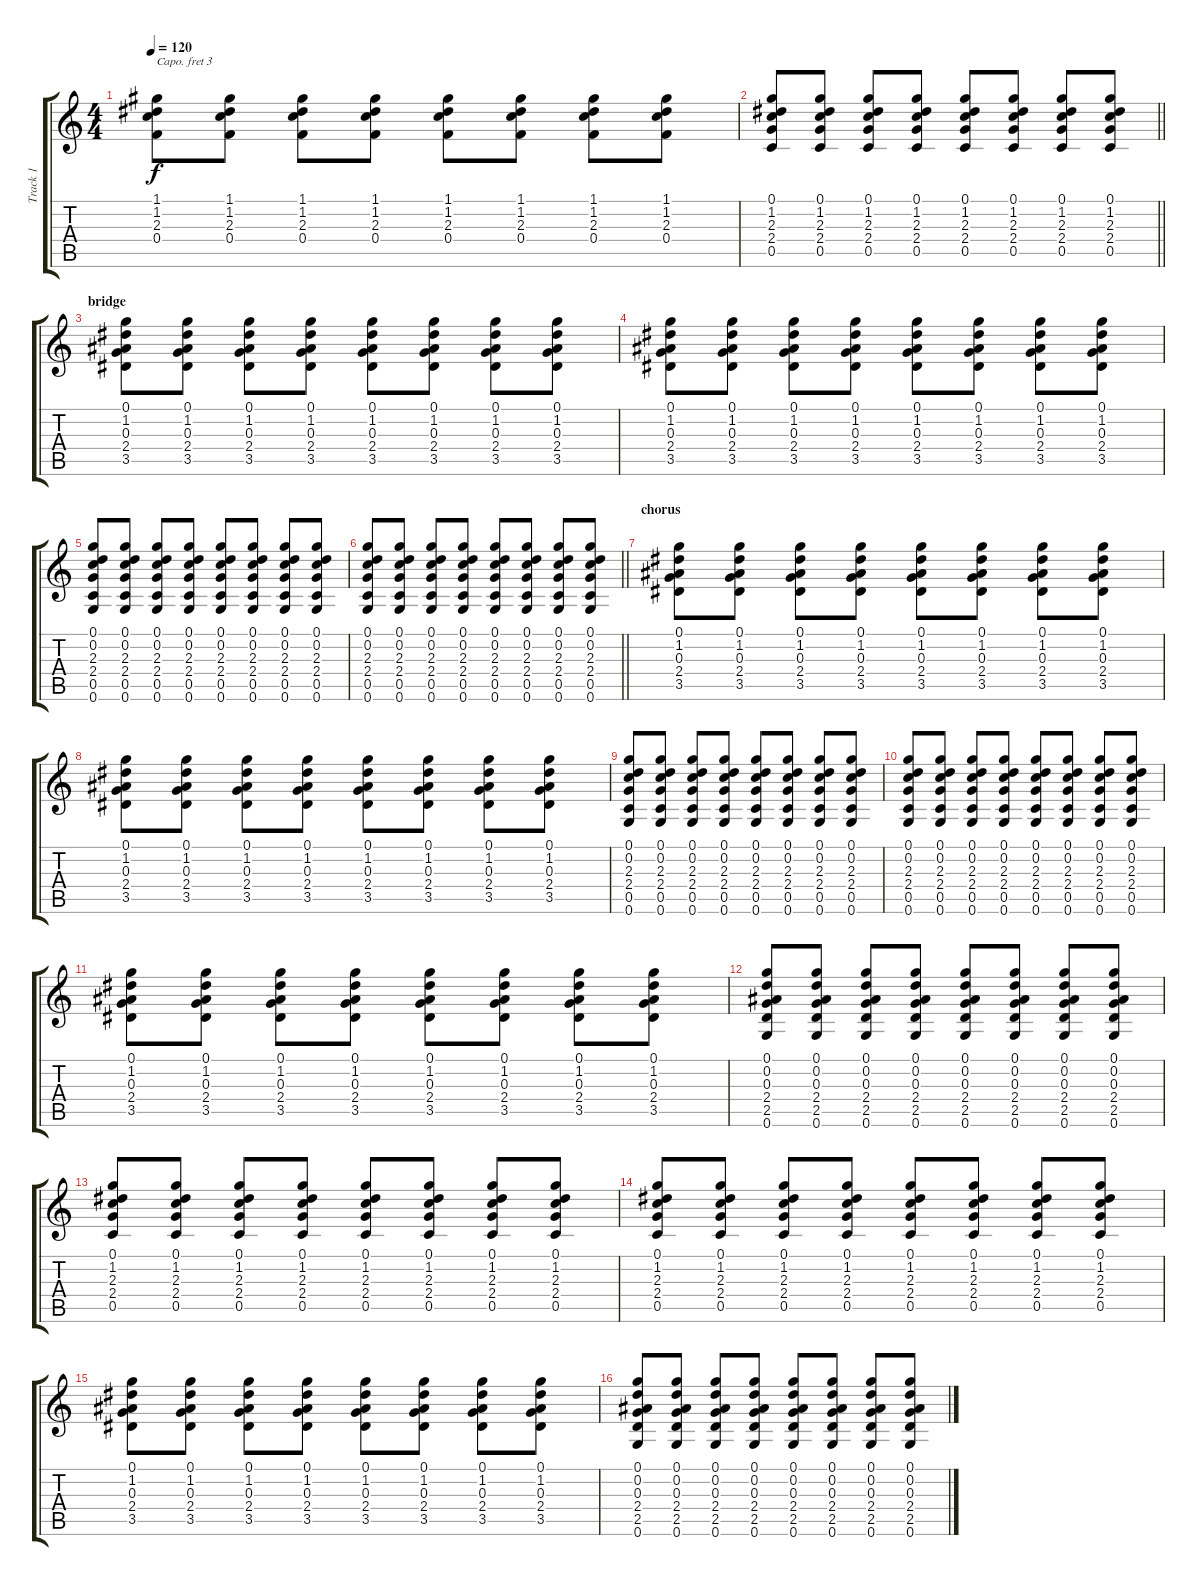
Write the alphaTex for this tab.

\track ("Track 1" "Track 1") {instrument electricguitarjazz}
\staff {score tabs}
\capo 3
\tuning (E4 B3 G3 D3 A2 E2) {hide}
\ts (4 4)
\tempo 120
\clef g2
\ks c
(1.1 1.2 2.3 0.4).8{dy f} (1.1 1.2 2.3 0.4).8 (1.1 1.2 2.3 0.4).8 (1.1 1.2 2.3 0.4).8 (1.1 1.2 2.3 0.4).8 (1.1 1.2 2.3 0.4).8 (1.1 1.2 2.3 0.4).8 (1.1 1.2 2.3 0.4).8 |
\barLineRight lightlight
(0.1 1.2 2.3 2.4 0.5).8 (0.1 1.2 2.3 2.4 0.5).8 (0.1 1.2 2.3 2.4 0.5).8 (0.1 1.2 2.3 2.4 0.5).8 (0.1 1.2 2.3 2.4 0.5).8 (0.1 1.2 2.3 2.4 0.5).8 (0.1 1.2 2.3 2.4 0.5).8 (0.1 1.2 2.3 2.4 0.5).8 |
\section ("" "bridge")
(0.1 1.2 0.3 2.4 3.5).8 (0.1 1.2 0.3 2.4 3.5).8 (0.1 1.2 0.3 2.4 3.5).8 (0.1 1.2 0.3 2.4 3.5).8 (0.1 1.2 0.3 2.4 3.5).8 (0.1 1.2 0.3 2.4 3.5).8 (0.1 1.2 0.3 2.4 3.5).8 (0.1 1.2 0.3 2.4 3.5).8 |
(0.1 1.2 0.3 2.4 3.5).8 (0.1 1.2 0.3 2.4 3.5).8 (0.1 1.2 0.3 2.4 3.5).8 (0.1 1.2 0.3 2.4 3.5).8 (0.1 1.2 0.3 2.4 3.5).8 (0.1 1.2 0.3 2.4 3.5).8 (0.1 1.2 0.3 2.4 3.5).8 (0.1 1.2 0.3 2.4 3.5).8 |
(0.1 0.2 2.3 2.4 0.5 0.6).8 (0.1 0.2 2.3 2.4 0.5 0.6).8 (0.1 0.2 2.3 2.4 0.5 0.6).8 (0.1 0.2 2.3 2.4 0.5 0.6).8 (0.1 0.2 2.3 2.4 0.5 0.6).8 (0.1 0.2 2.3 2.4 0.5 0.6).8 (0.1 0.2 2.3 2.4 0.5 0.6).8 (0.1 0.2 2.3 2.4 0.5 0.6).8 |
\barLineRight lightlight
(0.1 0.2 2.3 2.4 0.5 0.6).8 (0.1 0.2 2.3 2.4 0.5 0.6).8 (0.1 0.2 2.3 2.4 0.5 0.6).8 (0.1 0.2 2.3 2.4 0.5 0.6).8 (0.1 0.2 2.3 2.4 0.5 0.6).8 (0.1 0.2 2.3 2.4 0.5 0.6).8 (0.1 0.2 2.3 2.4 0.5 0.6).8 (0.1 0.2 2.3 2.4 0.5 0.6).8 |
\section ("" "chorus")
(0.1 1.2 0.3 2.4 3.5).8 (0.1 1.2 0.3 2.4 3.5).8 (0.1 1.2 0.3 2.4 3.5).8 (0.1 1.2 0.3 2.4 3.5).8 (0.1 1.2 0.3 2.4 3.5).8 (0.1 1.2 0.3 2.4 3.5).8 (0.1 1.2 0.3 2.4 3.5).8 (0.1 1.2 0.3 2.4 3.5).8 |
(0.1 1.2 0.3 2.4 3.5).8 (0.1 1.2 0.3 2.4 3.5).8 (0.1 1.2 0.3 2.4 3.5).8 (0.1 1.2 0.3 2.4 3.5).8 (0.1 1.2 0.3 2.4 3.5).8 (0.1 1.2 0.3 2.4 3.5).8 (0.1 1.2 0.3 2.4 3.5).8 (0.1 1.2 0.3 2.4 3.5).8 |
(0.1 0.2 2.3 2.4 0.5 0.6).8 (0.1 0.2 2.3 2.4 0.5 0.6).8 (0.1 0.2 2.3 2.4 0.5 0.6).8 (0.1 0.2 2.3 2.4 0.5 0.6).8 (0.1 0.2 2.3 2.4 0.5 0.6).8 (0.1 0.2 2.3 2.4 0.5 0.6).8 (0.1 0.2 2.3 2.4 0.5 0.6).8 (0.1 0.2 2.3 2.4 0.5 0.6).8 |
(0.1 0.2 2.3 2.4 0.5 0.6).8 (0.1 0.2 2.3 2.4 0.5 0.6).8 (0.1 0.2 2.3 2.4 0.5 0.6).8 (0.1 0.2 2.3 2.4 0.5 0.6).8 (0.1 0.2 2.3 2.4 0.5 0.6).8 (0.1 0.2 2.3 2.4 0.5 0.6).8 (0.1 0.2 2.3 2.4 0.5 0.6).8 (0.1 0.2 2.3 2.4 0.5 0.6).8 |
(0.1 1.2 0.3 2.4 3.5).8 (0.1 1.2 0.3 2.4 3.5).8 (0.1 1.2 0.3 2.4 3.5).8 (0.1 1.2 0.3 2.4 3.5).8 (0.1 1.2 0.3 2.4 3.5).8 (0.1 1.2 0.3 2.4 3.5).8 (0.1 1.2 0.3 2.4 3.5).8 (0.1 1.2 0.3 2.4 3.5).8 |
(0.1 0.2 0.3 2.4 2.5 0.6).8 (0.1 0.2 0.3 2.4 2.5 0.6).8 (0.1 0.2 0.3 2.4 2.5 0.6).8 (0.1 0.2 0.3 2.4 2.5 0.6).8 (0.1 0.2 0.3 2.4 2.5 0.6).8 (0.1 0.2 0.3 2.4 2.5 0.6).8 (0.1 0.2 0.3 2.4 2.5 0.6).8 (0.1 0.2 0.3 2.4 2.5 0.6).8 |
(0.1 1.2 2.3 2.4 0.5).8 (0.1 1.2 2.3 2.4 0.5).8 (0.1 1.2 2.3 2.4 0.5).8 (0.1 1.2 2.3 2.4 0.5).8 (0.1 1.2 2.3 2.4 0.5).8 (0.1 1.2 2.3 2.4 0.5).8 (0.1 1.2 2.3 2.4 0.5).8 (0.1 1.2 2.3 2.4 0.5).8 |
(0.1 1.2 2.3 2.4 0.5).8 (0.1 1.2 2.3 2.4 0.5).8 (0.1 1.2 2.3 2.4 0.5).8 (0.1 1.2 2.3 2.4 0.5).8 (0.1 1.2 2.3 2.4 0.5).8 (0.1 1.2 2.3 2.4 0.5).8 (0.1 1.2 2.3 2.4 0.5).8 (0.1 1.2 2.3 2.4 0.5).8 |
(0.1 1.2 0.3 2.4 3.5).8 (0.1 1.2 0.3 2.4 3.5).8 (0.1 1.2 0.3 2.4 3.5).8 (0.1 1.2 0.3 2.4 3.5).8 (0.1 1.2 0.3 2.4 3.5).8 (0.1 1.2 0.3 2.4 3.5).8 (0.1 1.2 0.3 2.4 3.5).8 (0.1 1.2 0.3 2.4 3.5).8 |
(0.1 0.2 0.3 2.4 2.5 0.6).8 (0.1 0.2 0.3 2.4 2.5 0.6).8 (0.1 0.2 0.3 2.4 2.5 0.6).8 (0.1 0.2 0.3 2.4 2.5 0.6).8 (0.1 0.2 0.3 2.4 2.5 0.6).8 (0.1 0.2 0.3 2.4 2.5 0.6).8 (0.1 0.2 0.3 2.4 2.5 0.6).8 (0.1 0.2 0.3 2.4 2.5 0.6).8
